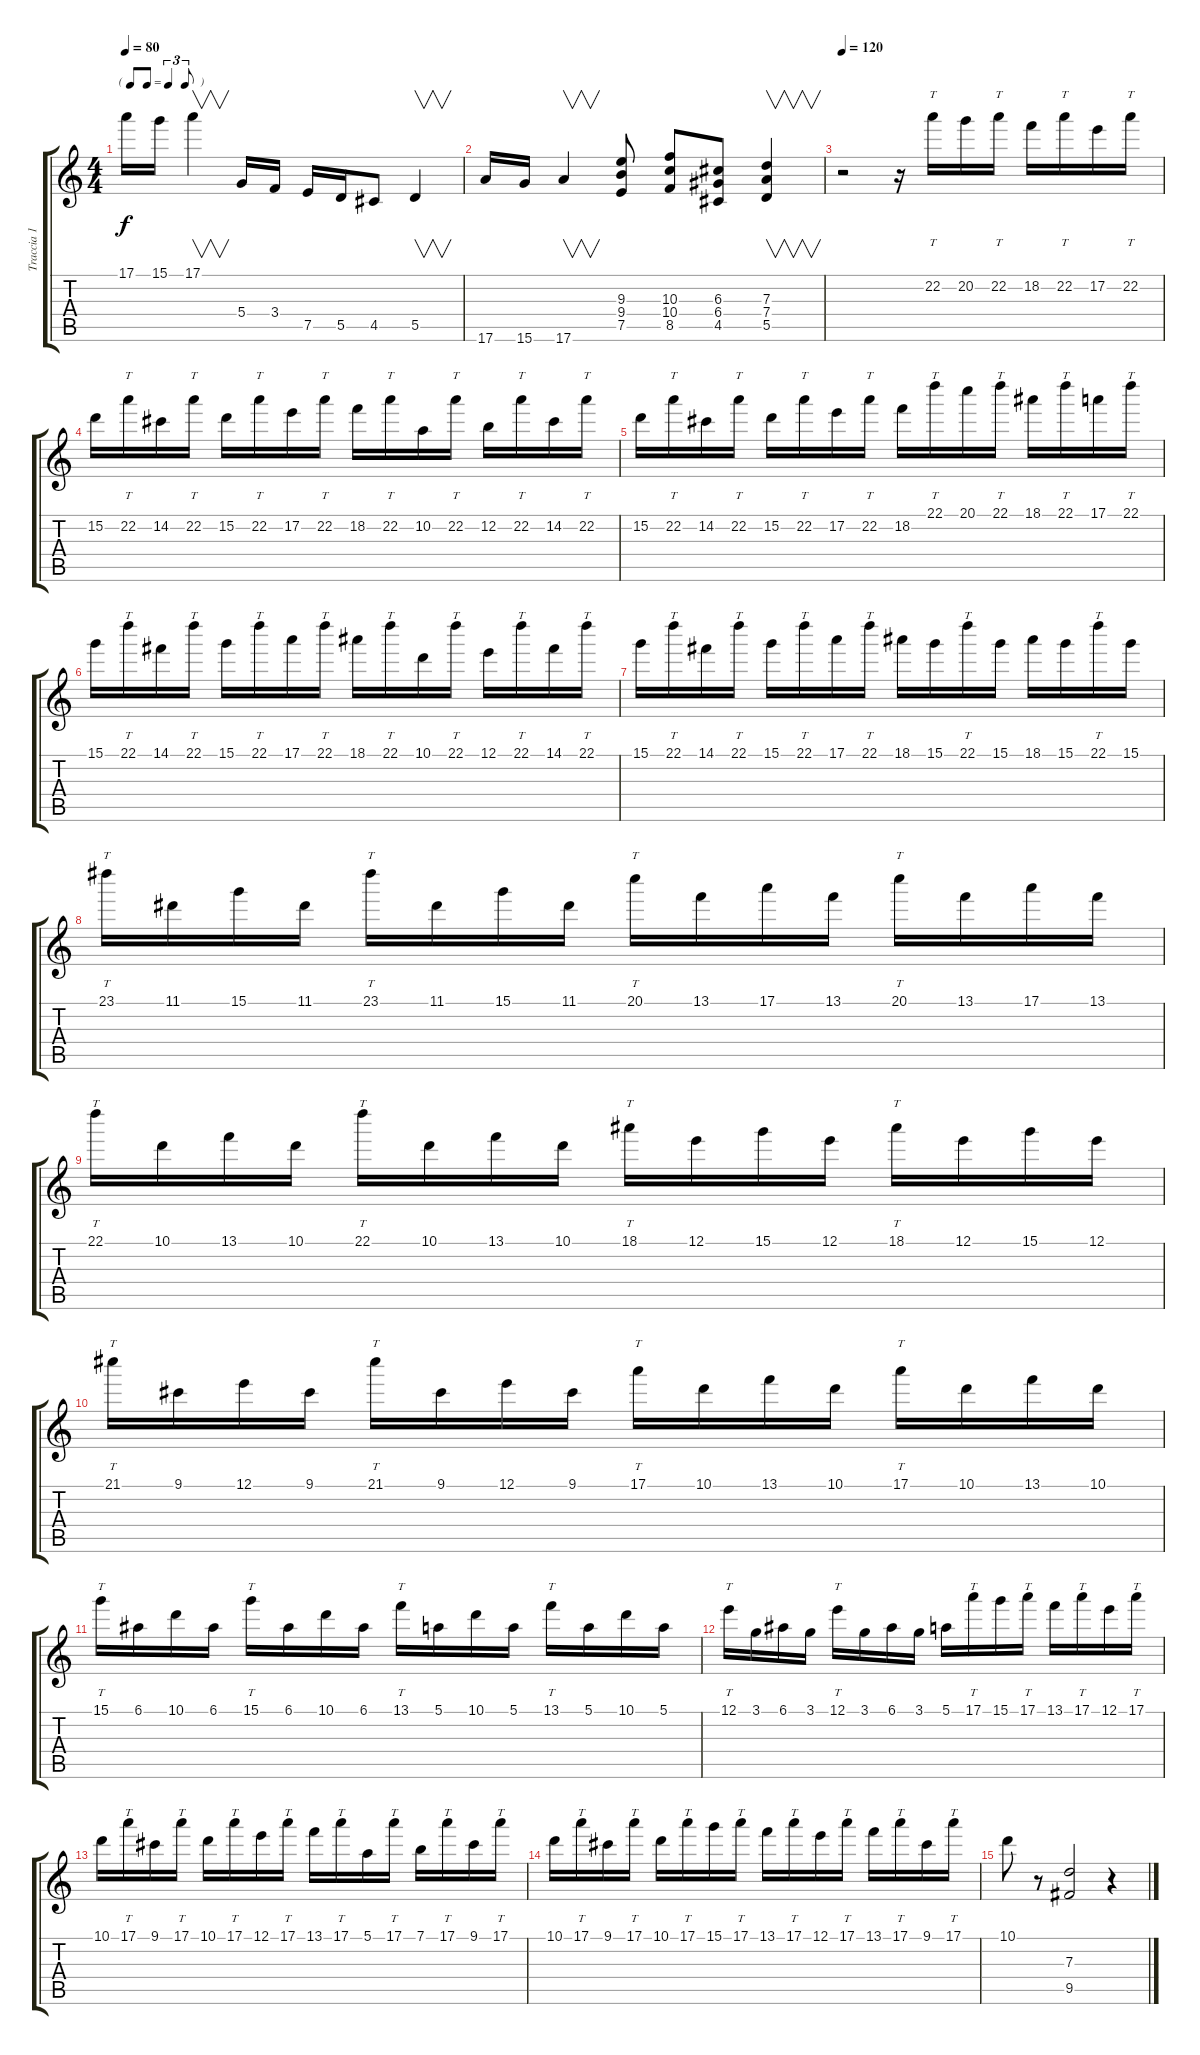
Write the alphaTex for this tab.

\track ("Traccia 1" "Traccia 1") {instrument distortionguitar}
\staff {score tabs}
\tuning (E4 B3 G3 D3 A2 E2) {hide}
\ts (4 4)
\tf triplet8th
\tempo 80
\clef g2
\ks c
17.1.16{dy f instrument distortionguitar} 15.1.16 17.1.4{v} 5.4.16 3.4.16 7.5.16 5.5.16 4.5.8 5.5.4{v} |
17.6.16 15.6.16 17.6.4{v} (9.3 9.4 7.5).8 (10.3 10.4 8.5).8 (6.3 6.4 4.5).8 (7.3 7.4 5.5).4{v} |
\tempo 120
r.2 r.16 22.2.16{tt} 20.2.16 22.2.16{tt} 18.2.16 22.2.16{tt} 17.2.16 22.2.16{tt} |
15.2.16 22.2.16{tt} 14.2.16 22.2.16{tt} 15.2.16 22.2.16{tt} 17.2.16 22.2.16{tt} 18.2.16 22.2.16{tt} 10.2.16 22.2.16{tt} 12.2.16 22.2.16{tt} 14.2.16 22.2.16{tt} |
15.2.16 22.2.16{tt} 14.2.16 22.2.16{tt} 15.2.16 22.2.16{tt} 17.2.16 22.2.16{tt} 18.2.16 22.1.16{tt} 20.1.16 22.1.16{tt} 18.1.16 22.1.16{tt} 17.1.16 22.1.16{tt} |
15.1.16 22.1.16{tt} 14.1.16 22.1.16{tt} 15.1.16 22.1.16{tt} 17.1.16 22.1.16{tt} 18.1.16 22.1.16{tt} 10.1.16 22.1.16{tt} 12.1.16 22.1.16{tt} 14.1.16 22.1.16{tt} |
15.1.16 22.1.16{tt} 14.1.16 22.1.16{tt} 15.1.16 22.1.16{tt} 17.1.16 22.1.16{tt} 18.1.16 15.1.16 22.1.16{tt} 15.1.16 18.1.16 15.1.16 22.1.16{tt} 15.1.16 |
23.1.16{tt} 11.1.16 15.1.16 11.1.16 23.1.16{tt} 11.1.16 15.1.16 11.1.16 20.1.16{tt} 13.1.16 17.1.16 13.1.16 20.1.16{tt} 13.1.16 17.1.16 13.1.16 |
22.1.16{tt} 10.1.16 13.1.16 10.1.16 22.1.16{tt} 10.1.16 13.1.16 10.1.16 18.1.16{tt} 12.1.16 15.1.16 12.1.16 18.1.16{tt} 12.1.16 15.1.16 12.1.16 |
21.1.16{tt} 9.1.16 12.1.16 9.1.16 21.1.16{tt} 9.1.16 12.1.16 9.1.16 17.1.16{tt} 10.1.16 13.1.16 10.1.16 17.1.16{tt} 10.1.16 13.1.16 10.1.16 |
15.1.16{tt} 6.1.16 10.1.16 6.1.16 15.1.16{tt} 6.1.16 10.1.16 6.1.16 13.1.16{tt} 5.1.16 10.1.16 5.1.16 13.1.16{tt} 5.1.16 10.1.16 5.1.16 |
12.1.16{tt} 3.1.16 6.1.16 3.1.16 12.1.16{tt} 3.1.16 6.1.16 3.1.16 5.1.16 17.1.16{tt} 15.1.16 17.1.16{tt} 13.1.16 17.1.16{tt} 12.1.16 17.1.16{tt} |
10.1.16 17.1.16{tt} 9.1.16 17.1.16{tt} 10.1.16 17.1.16{tt} 12.1.16 17.1.16{tt} 13.1.16 17.1.16{tt} 5.1.16 17.1.16{tt} 7.1.16 17.1.16{tt} 9.1.16 17.1.16{tt} |
10.1.16 17.1.16{tt} 9.1.16 17.1.16{tt} 10.1.16 17.1.16{tt} 15.1.16 17.1.16{tt} 13.1.16 17.1.16{tt} 12.1.16 17.1.16{tt} 13.1.16 17.1.16{tt} 9.1.16 17.1.16{tt} |
10.1.8 r.8 (7.3 9.5).2 r.4
